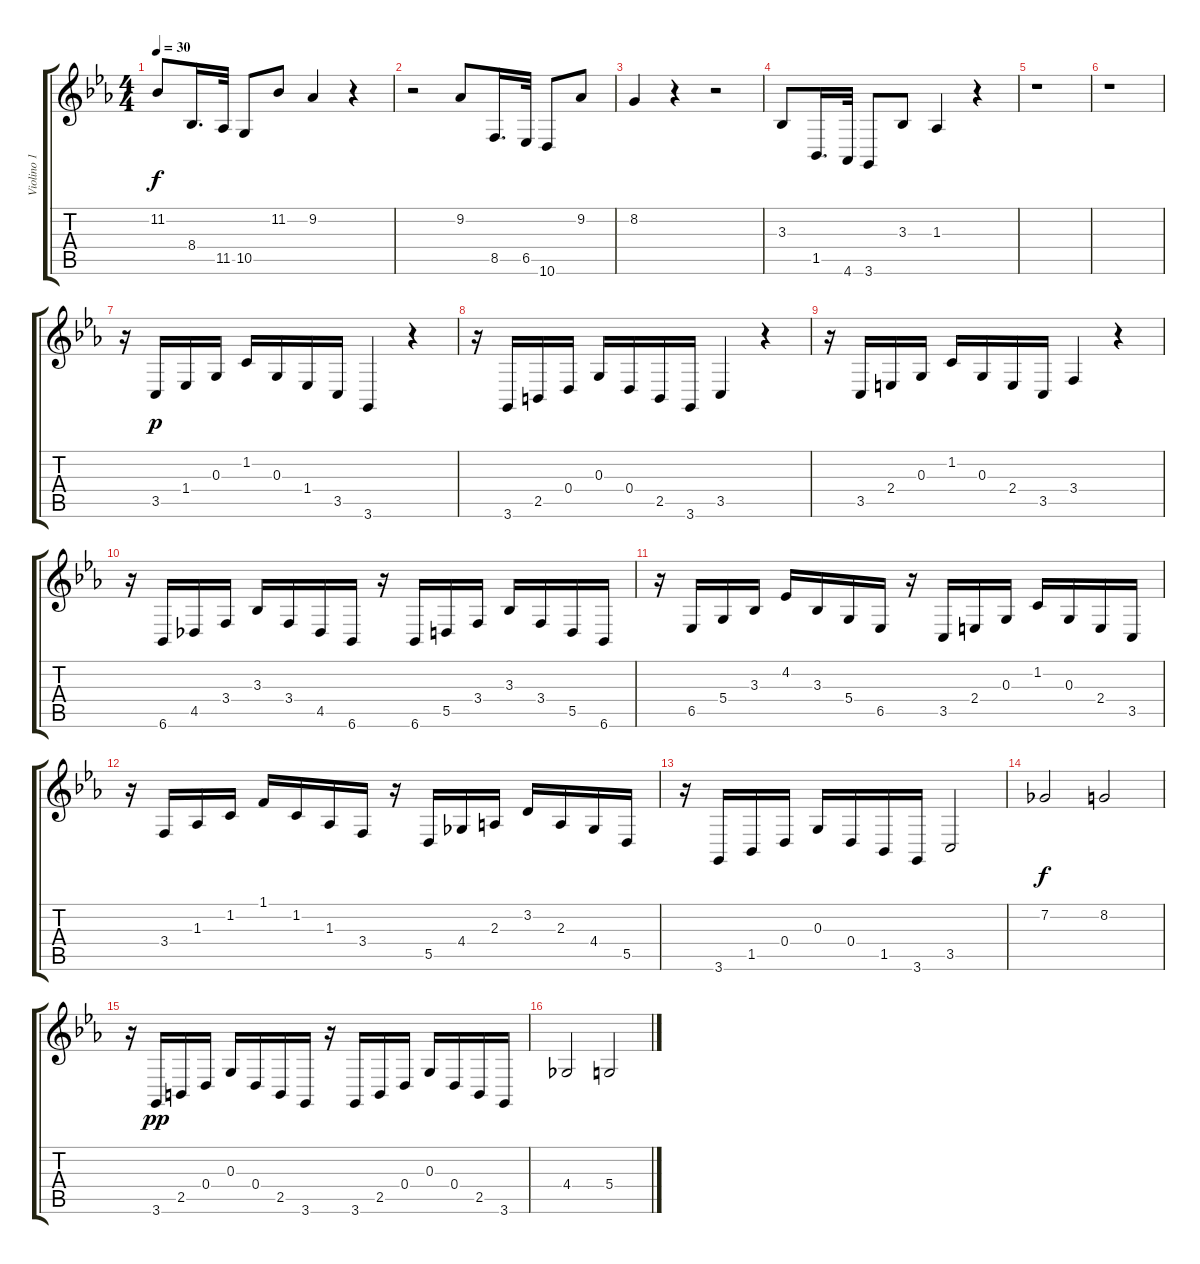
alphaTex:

\track ("Violino 1" "Violino 1") {instrument violin}
\staff {score tabs}
\tuning (E4 B3 G3 D3 A2 E2) {hide}
\ts (4 4)
\tempo 30
\clef g2
\ks eb
11.2.8{dy f instrument violin} 8.4.16{d} 11.5.32 10.5.8 11.2.8 9.2.4 r.4 |
r.2 9.2.8 8.5.16{d} 6.5.32 10.6.8 9.2.8 |
8.2.4 r.4 r.2 |
3.3.8 1.5.16{d} 4.6.32 3.6.8 3.3.8 1.3.4 r.4 |
r.1 |
r.1 |
r.16 3.5.16{dy p} 1.4.16 0.3.16 1.2.16 0.3.16 1.4.16 3.5.16 3.6.4 r.4 |
r.16 3.6.16 2.5.16 0.4.16 0.3.16 0.4.16 2.5.16 3.6.16 3.5.4 r.4 |
r.16 3.5.16 2.4.16 0.3.16 1.2.16 0.3.16 2.4.16 3.5.16 3.4.4 r.4 |
r.16 6.6.16 4.5.16 3.4.16 3.3.16 3.4.16 4.5.16 6.6.16 r.16 6.6.16 5.5.16 3.4.16 3.3.16 3.4.16 5.5.16 6.6.16 |
r.16 6.5.16 5.4.16 3.3.16 4.2.16 3.3.16 5.4.16 6.5.16 r.16 3.5.16 2.4.16 0.3.16 1.2.16 0.3.16 2.4.16 3.5.16 |
r.16 3.4.16 1.3.16 1.2.16 1.1.16 1.2.16 1.3.16 3.4.16 r.16 5.5.16 4.4.16 2.3.16 3.2.16 2.3.16 4.4.16 5.5.16 |
r.16 3.6.16 1.5.16 0.4.16 0.3.16 0.4.16 1.5.16 3.6.16 3.5.2 |
7.2.2{dy f} 8.2.2 |
r.16 3.6.16{dy pp} 2.5.16 0.4.16 0.3.16 0.4.16 2.5.16 3.6.16 r.16 3.6.16 2.5.16 0.4.16 0.3.16 0.4.16 2.5.16 3.6.16 |
4.4.2 5.4.2
